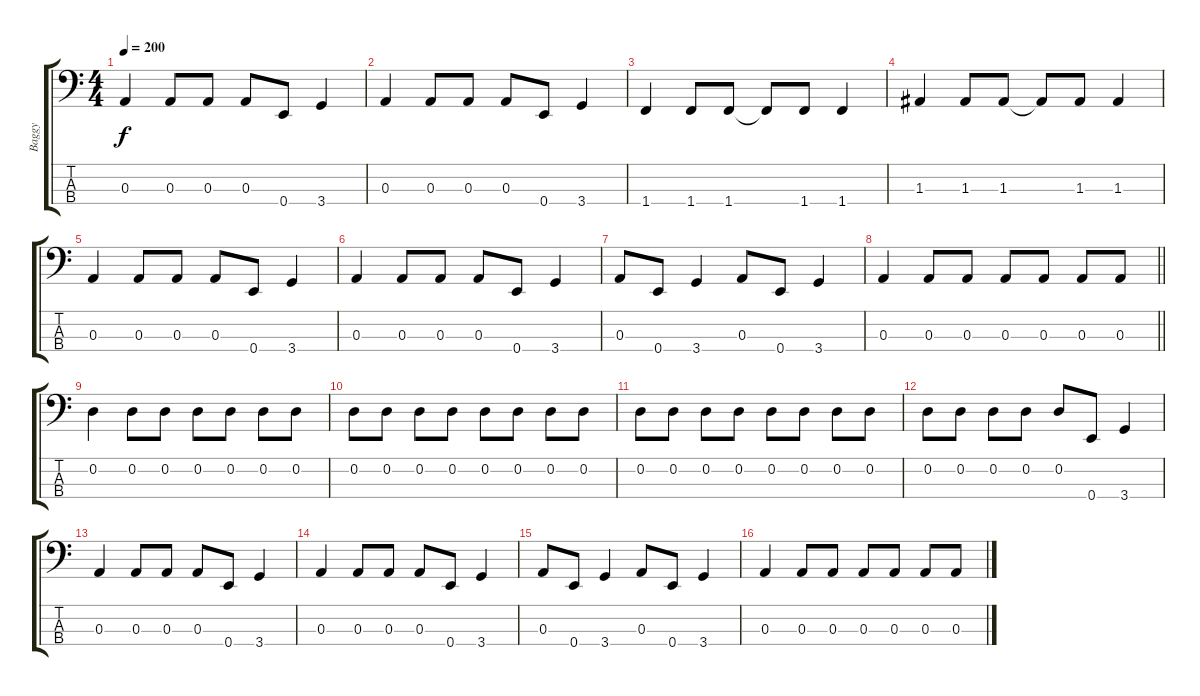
\track ("Baggy" "Baggy") {instrument electricbasspick}
\staff {score tabs}
\tuning (G2 D2 A1 E1) {hide}
\ts (4 4)
\tempo 200
\clef f4
\ks c
0.3.4{dy f} 0.3.8 0.3.8 0.3.8 0.4.8 3.4.4 |
0.3.4 0.3.8 0.3.8 0.3.8 0.4.8 3.4.4 |
1.4.4 1.4.8 1.4.8 1.4{t}.8 1.4.8 1.4.4 |
1.3.4 1.3.8 1.3.8 1.3{t}.8 1.3.8 1.3.4 |
0.3.4 0.3.8 0.3.8 0.3.8 0.4.8 3.4.4 |
0.3.4 0.3.8 0.3.8 0.3.8 0.4.8 3.4.4 |
0.3.8 0.4.8 3.4.4 0.3.8 0.4.8 3.4.4 |
\barLineRight lightlight
0.3.4 0.3.8 0.3.8 0.3.8 0.3.8 0.3.8 0.3.8 |
0.2.4 0.2.8 0.2.8 0.2.8 0.2.8 0.2.8 0.2.8 |
0.2.8 0.2.8 0.2.8 0.2.8 0.2.8 0.2.8 0.2.8 0.2.8 |
0.2.8 0.2.8 0.2.8 0.2.8 0.2.8 0.2.8 0.2.8 0.2.8 |
0.2.8 0.2.8 0.2.8 0.2.8 0.2.8 0.4.8 3.4.4 |
0.3.4 0.3.8 0.3.8 0.3.8 0.4.8 3.4.4 |
0.3.4 0.3.8 0.3.8 0.3.8 0.4.8 3.4.4 |
0.3.8 0.4.8 3.4.4 0.3.8 0.4.8 3.4.4 |
0.3.4 0.3.8 0.3.8 0.3.8 0.3.8 0.3.8 0.3.8
